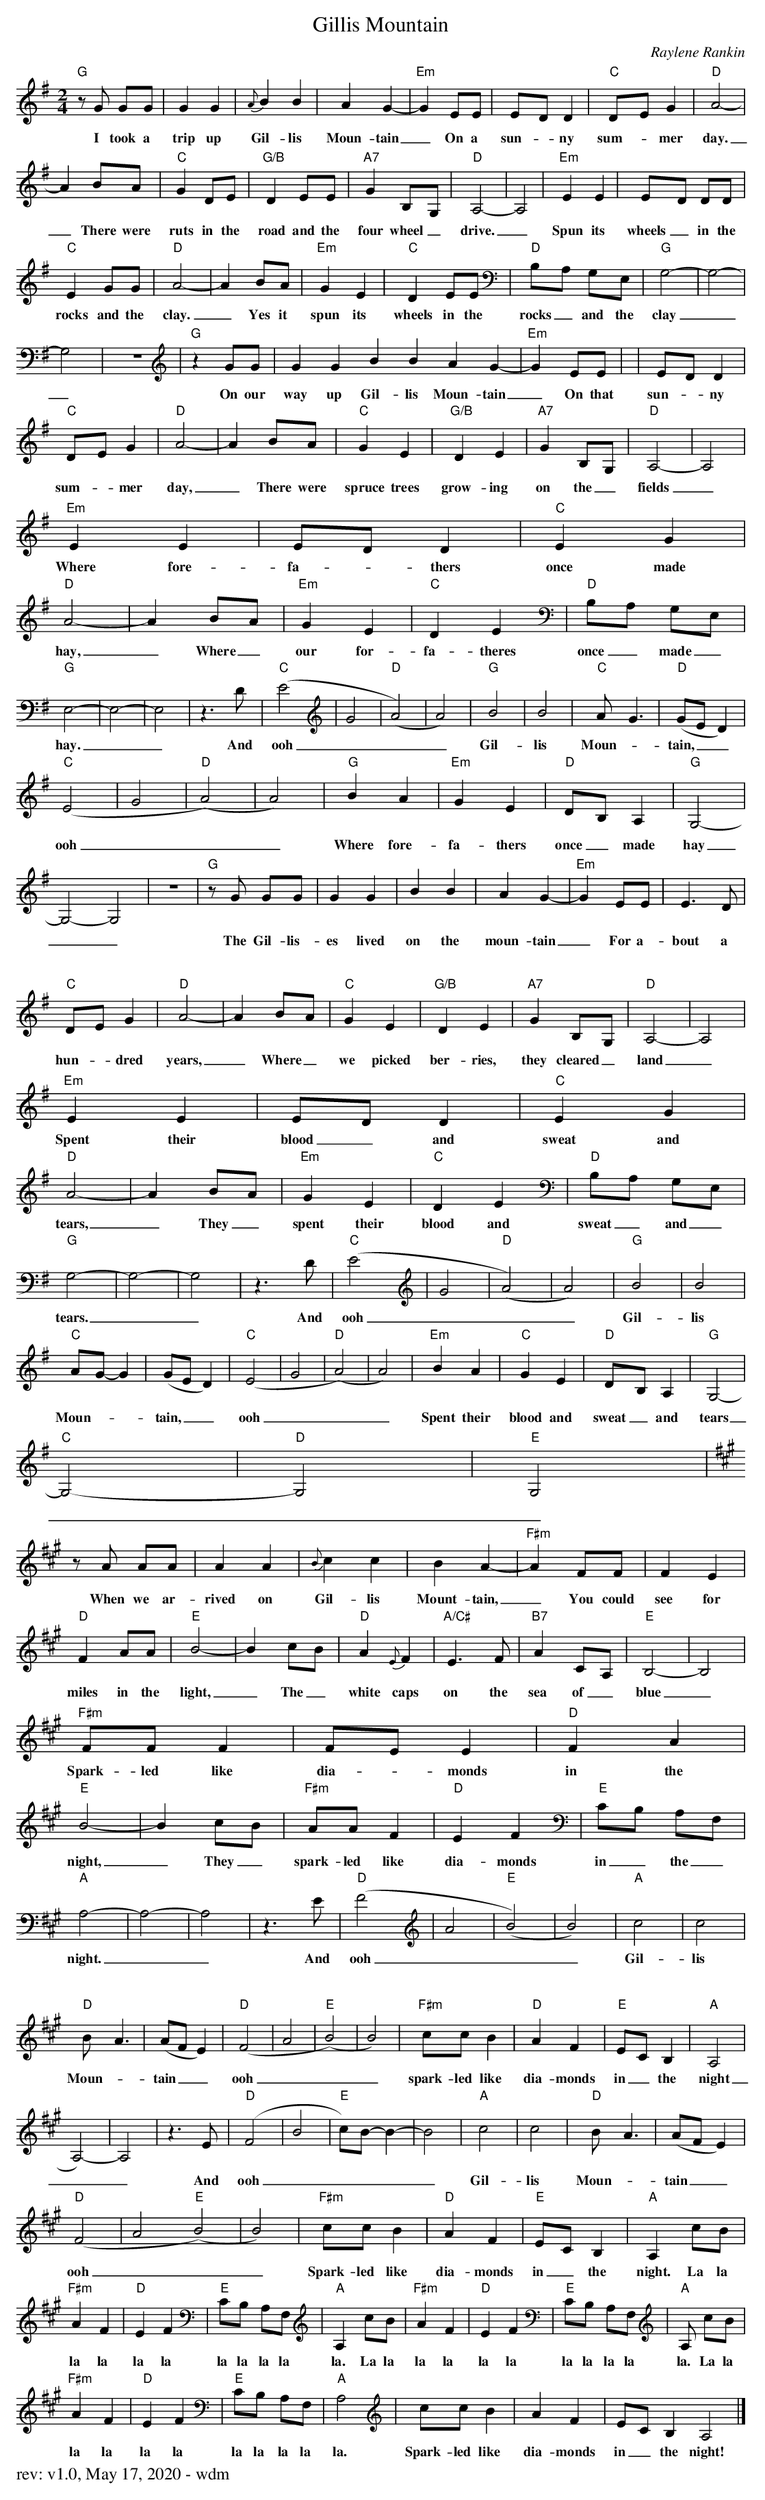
X:1
T: Gillis Mountain
O: Raylene Rankin
M: 2/4
L: 1/8
K: Gmaj
"G"z G GG | G2 G2 | {A-}B2 B2 | A2 G2- |"Em"G2 EE | E-D D2 | "C"D-E G2 | "D"A4- |
w:I took a trip up Gil-lis Moun-tain_ On a sun-_ny sum-_mer day._
A2 BA | "C"G2 DE | "G/B"D2 EE | "A7"G2 B,-G, | "D"A,4- | A,4 | "Em"E2 E2 | E-D DD |
w:_ There were ruts in the road and the four wheel_ drive._ Spun its wheels_ in the
"C"E2 GG | "D"A4- | A2 BA | "Em"G2 E2 | "C"D2 EE | "D"B,-A, G,-E, | "G"G,4- | G,4- |
w:rocks and the clay._ Yes it spun its wheels in the rocks_ and the clay_
G,4 | z4 | "G"z2 GG | G2 G2 B2 B2 A2 G2- | "Em"G2 EE | | E-D D2 |
w:_ On our way up Gil-lis Moun-tain_ On that sun-_ny
"C"D-E G2 | "D"A4- | A2 BA | "C"G2 E2 | "G/B"D2 E2 | "A7"G2 B,-G, | "D"A,4- | A,4 |
w:sum-_mer day,_ There were spruce trees grow-ing on the_ fields_
"Em"E2 E2 | E-D D2 | "C"E2 G2 | "D"A4- | A2 B-A | "Em"G2 E2 | "C"D2 E2 | "D"B,-A, G,-E, |
w:Where fore-fa-_thers once made hay,_ Where_ our for-fa-theres once_ made_
"G"E,4- | E,4- | E,4 | z3 D | "C"(E4 | G4 | "D"(A4) | A4) | "G"B4 | B4 | "C"A-G3 | "D"(GE D2) |
w:hay.__ And ooh___ Gil-lis Moun-_tain,__
"C"(E4 | G4 | "D"(A4) | A4) | "G"B2 A2 | "Em"G2 E2 | "D"D-B, A,2 | "G"G,4- |
w:ooh___ Where fore-fa-thers once_ made hay_
G,4-G,4 | z4 | "G"z G GG | G2 G2 | B2 B2 | A2 G2- |"Em"G2 EE | E2>D2 |
w:__ The Gil-lis-es lived on the moun-tain_ For a-bout a
"C"D-E G2 | "D"A4- | A2 B-A | "C"G2 E2 | "G/B"D2 E2 | "A7"G2 B,-G, | "D"A,4- | A,4 |
w:hun-_dred years,_ Where_ we picked ber-ries, they cleared_ land_
"Em"E2 E2 | E-D D2 | "C"E2 G2 | "D"A4- | A2 B-A | "Em"G2 E2 | "C"D2 E2 | "D"B,-A, G,-E, |
w:Spent their blood_ and sweat and tears,_ They_ spent their blood and sweat_ and_
"G"G,4- | G,4- | G,4 | z3 D | "C"(E4 | G4 | "D"(A4) | A4) | "G"B4 | B4 |
w:tears.__ And ooh___ Gil-lis
"C"A-G-G2 | (GE D2) | "C"(E4 | G4 | "D"(A4) | A4) | "Em"B2 A2 | "C"G2 E2 | "D"D-B, A,2 | "G"G,4- |
w:Moun-__tain,__ ooh___ Spent their blood and sweat_ and tears_
"C"G,4- | "D"G,4 | "E"G,4 |
w:___
K: Amaj
z A AA | A2 A2 | {B-} c2 c2 | B2 A2- | "F#m"A2 FF | F2 E2 |
w: When we ar-rived on Gil-lis Mount-tain,_ You could see for
"D"F2 AA | "E"B4- | B2 c-B | "D"A2 {E-}F2 | "A/C#"E3 F | "B7"A2 C-A, | "E"B,4- | B,4 |
w:miles in the light,_ The_ white caps on the sea of_ blue_
"F#m"FF F2 | F-E E2 | "D"F2 A2 | "E"B4- | B2 c-B | "F#m"AA F2 | "D"E2 F2 | "E"C-B, A,-F, |
w:Spark-led like dia-_monds in the night,_ They_ spark-led like dia-monds in_ the_
"A"A,4- |A,4- | A,4- | z3 E | "D"(F4 | A4 | "E"(B4) | B4) | "A"c4 | c4 |
w:night.__ And ooh___ Gil-lis
"D"B-A3 | (AF E2) | "D"(F4 | A4 | "E"(B4) | B4) | "F#m"cc B2 | "D"A2 F2 | "E"E-C B,2 | "A"A,4 |
w:Moun-_tain__ ooh___ spark-led like dia-monds in_ the night_
A,4)- | A,4 | z3 E | "D"(F4 | B4 | "E"c)B-B2- | B4 | "A"c4 | c4 | "D"B-A3 | (AF E2) |
w:__ And ooh_____ Gil-lis Moun-_tain__
"D"(F4 | A4 "E"(B4) | B4) | "F#m"cc B2 | "D"A2 F2 | "E"E-C B,2 | "A"A,2 cB |
w:ooh___ Spark-led like dia-monds in_ the night. La la
"F#m"A2 F2 | "D"E2 F2 | "E"CB, A,F, | "A"A,2 cB | "F#m"A2 F2 | "D"E2 F2 | "E"CB, A,F, | "A"A, cB |
w:la la la la la la la la la. La la la la la la la la la la la. La la
"F#m"A2 F2 | "D"E2 F2 | "E"CB, A,F, | "A"A,4 | cc B2 | A2 F2 | E-C B,2 A,4 |]
w:la la la la la la la la la. Spark-led like dia-monds in_ the night!
